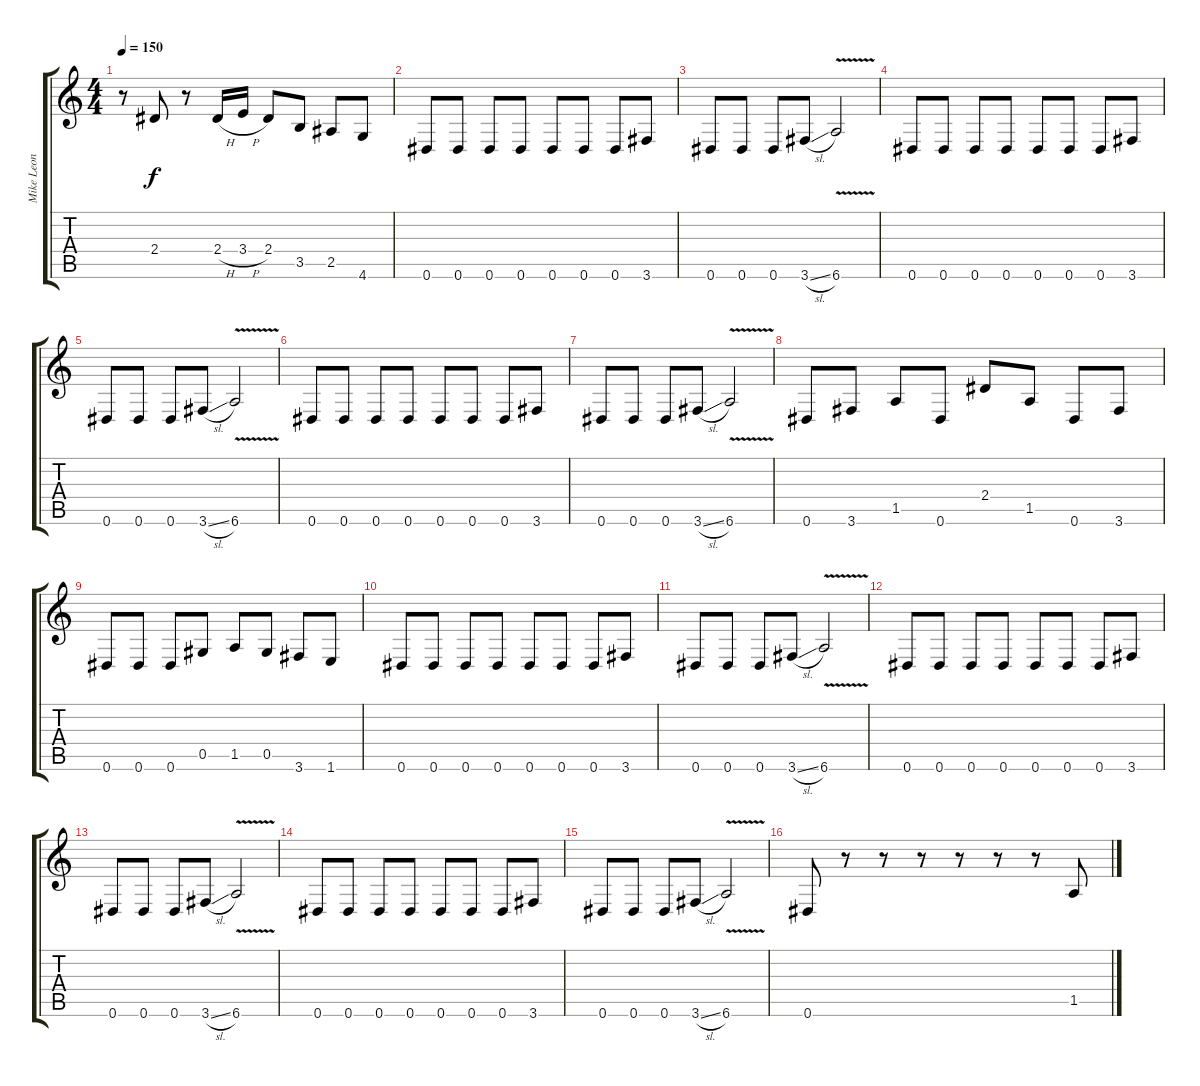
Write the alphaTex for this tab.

\track ("Mike Leon" "Mike Leon") {instrument acousticguitarnylon}
\staff {score tabs}
\tuning (Eb4 Bb3 Gb3 Db3 Ab2 Eb2) {hide}
\ts (4 4)
\tempo 150
\clef g2
\ks c
r.8{dy f} 2.4.8 r.8 2.4{h}.16 3.4{h}.16 2.4.8 3.5.8 2.5.8 4.6.8 |
0.6.8 0.6.8 0.6.8 0.6.8 0.6.8 0.6.8 0.6.8 3.6.8 |
0.6.8 0.6.8 0.6.8 3.6{sl}.8 6.6{v}.2 |
0.6.8 0.6.8 0.6.8 0.6.8 0.6.8 0.6.8 0.6.8 3.6.8 |
0.6.8 0.6.8 0.6.8 3.6{sl}.8 6.6{v}.2 |
0.6.8 0.6.8 0.6.8 0.6.8 0.6.8 0.6.8 0.6.8 3.6.8 |
0.6.8 0.6.8 0.6.8 3.6{sl}.8 6.6{v}.2 |
0.6.8 3.6.8 1.5.8 0.6.8 2.4.8 1.5.8 0.6.8 3.6.8 |
0.6.8 0.6.8 0.6.8 0.5.8 1.5.8 0.5.8 3.6.8 1.6.8 |
0.6.8 0.6.8 0.6.8 0.6.8 0.6.8 0.6.8 0.6.8 3.6.8 |
0.6.8 0.6.8 0.6.8 3.6{sl}.8 6.6{v}.2 |
0.6.8 0.6.8 0.6.8 0.6.8 0.6.8 0.6.8 0.6.8 3.6.8 |
0.6.8 0.6.8 0.6.8 3.6{sl}.8 6.6{v}.2 |
0.6.8 0.6.8 0.6.8 0.6.8 0.6.8 0.6.8 0.6.8 3.6.8 |
0.6.8 0.6.8 0.6.8 3.6{sl}.8 6.6{v}.2 |
0.6.8 r.8 r.8 r.8 r.8 r.8 r.8 1.5.8
